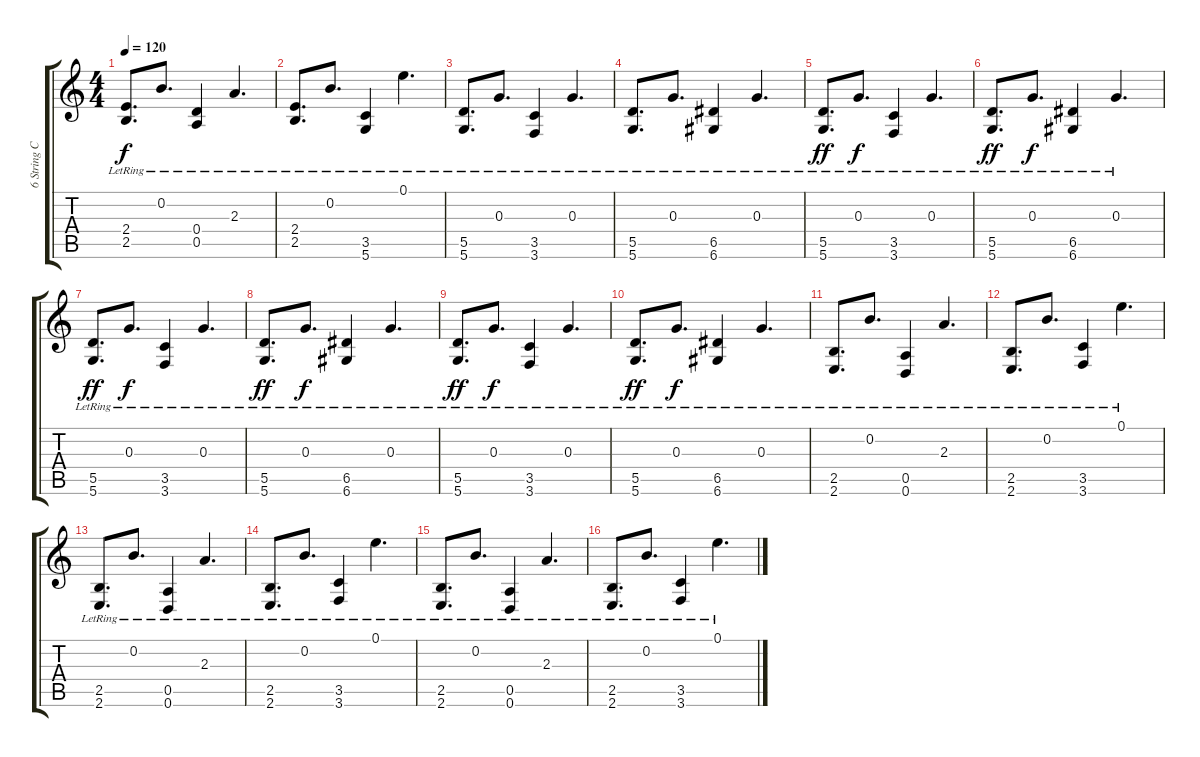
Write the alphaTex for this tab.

\track ("6 String Clean" "6 String C") {instrument electricguitarclean}
\staff {score tabs}
\tuning (E4 B3 G3 D3 A2 D2) {hide}
\ts (4 4)
\tempo 120
\clef g2
\ks c
(2.4{lr} 2.5{lr}).8{d dy f} 0.2{lr}.8{d} (0.4{lr} 0.5{lr}).4 2.3{lr}.4{d} |
(2.4{lr} 2.5{lr}).8{d} 0.2{lr}.8{d} (3.5{lr} 5.6{lr}).4 0.1{lr}.4{d} |
(5.5 5.6{lr}).8{d} 0.3{lr}.8{d} (3.5{lr} 3.6{lr}).4 0.3{lr}.4{d} |
(5.5 5.6{lr}).8{d} 0.3{lr}.8{d} (6.5{lr} 6.6{lr}).4 0.3{lr}.4{d} |
(5.5 5.6{lr}).8{d dy ff} 0.3{lr}.8{d dy f} (3.5{lr} 3.6{lr}).4 0.3{lr}.4{d} |
(5.5 5.6{lr}).8{d dy ff} 0.3{lr}.8{d dy f} (6.5{lr} 6.6{lr}).4 0.3{lr}.4{d} |
(5.5 5.6{lr}).8{d dy ff} 0.3{lr}.8{d dy f} (3.5{lr} 3.6{lr}).4 0.3{lr}.4{d} |
(5.5 5.6{lr}).8{d dy ff} 0.3{lr}.8{d dy f} (6.5{lr} 6.6{lr}).4 0.3{lr}.4{d} |
(5.5 5.6{lr}).8{d dy ff} 0.3{lr}.8{d dy f} (3.5{lr} 3.6{lr}).4 0.3{lr}.4{d} |
(5.5 5.6{lr}).8{d dy ff} 0.3{lr}.8{d dy f} (6.5{lr} 6.6{lr}).4 0.3{lr}.4{d} |
(2.5{lr} 2.6{lr}).8{d} 0.2{lr}.8{d} (0.5{lr} 0.6{lr}).4 2.3{lr}.4{d} |
(2.5{lr} 2.6{lr}).8{d} 0.2{lr}.8{d} (3.5 3.6{lr}).4 0.1{lr}.4{d} |
(2.5{lr} 2.6{lr}).8{d} 0.2{lr}.8{d} (0.5{lr} 0.6{lr}).4 2.3{lr}.4{d} |
(2.5{lr} 2.6{lr}).8{d} 0.2{lr}.8{d} (3.5 3.6{lr}).4 0.1{lr}.4{d} |
(2.5{lr} 2.6{lr}).8{d} 0.2{lr}.8{d} (0.5{lr} 0.6{lr}).4 2.3{lr}.4{d} |
(2.5{lr} 2.6{lr}).8{d} 0.2{lr}.8{d} (3.5 3.6{lr}).4 0.1{lr}.4{d}
